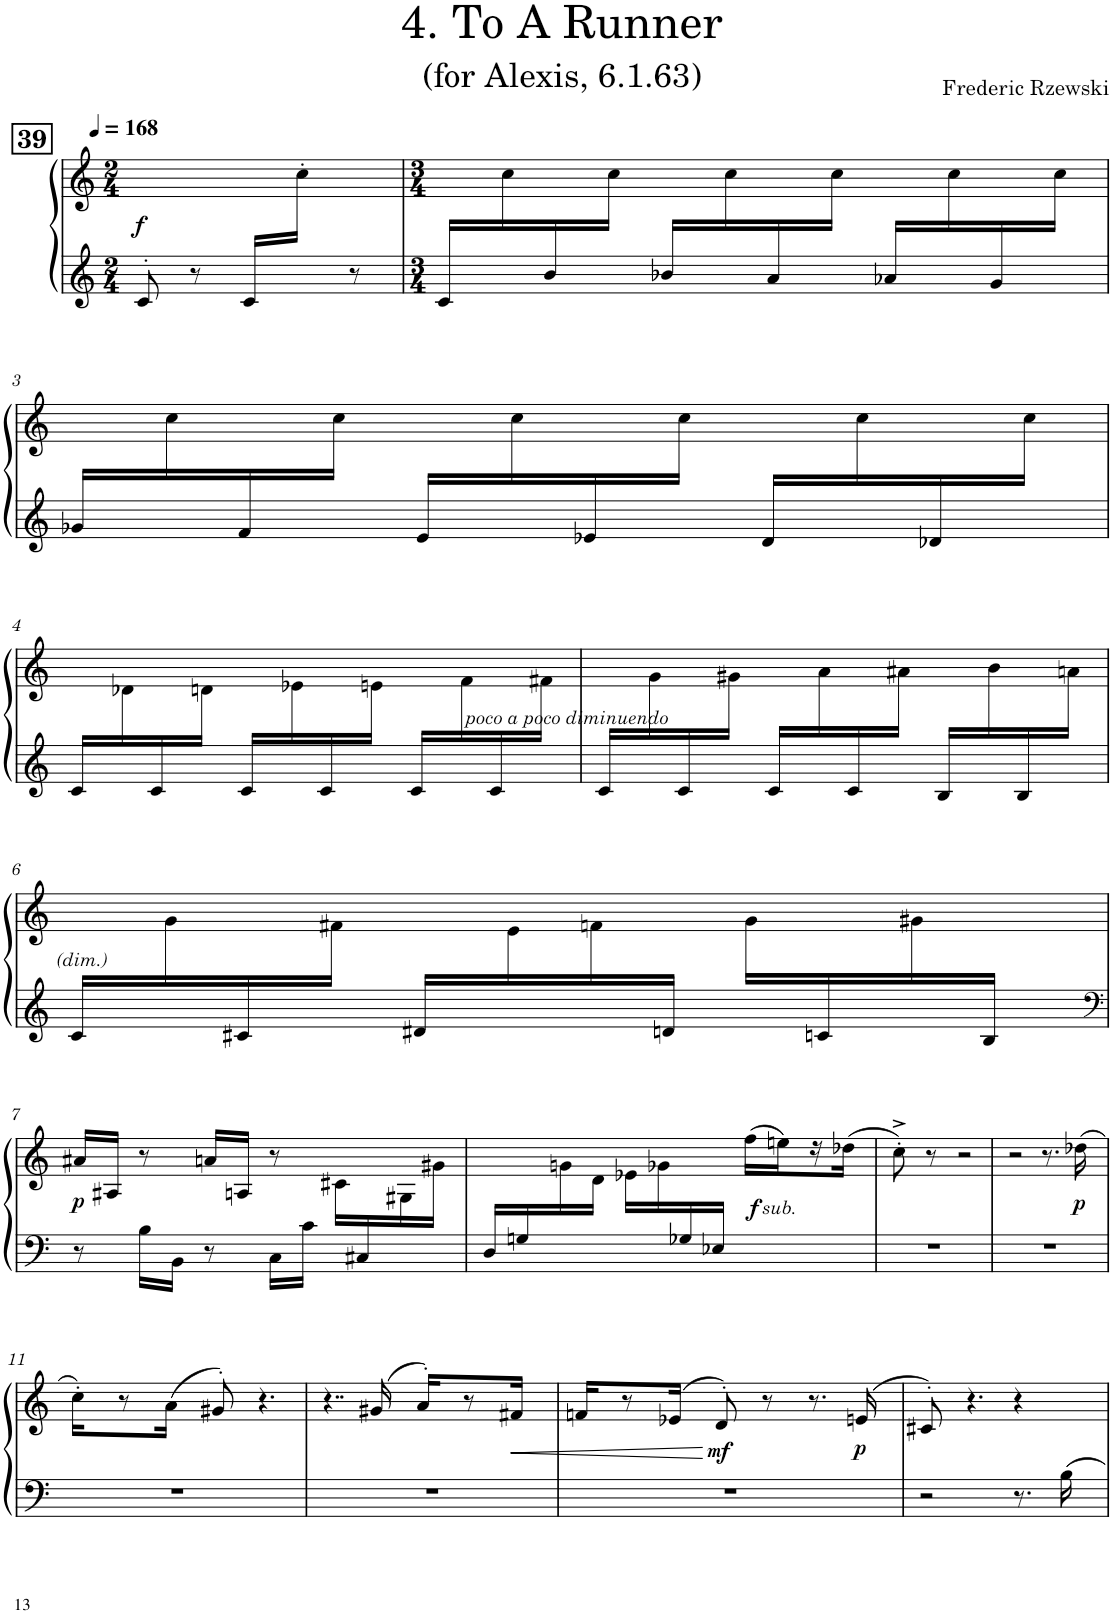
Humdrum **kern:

**kern	**kern	**dynam
*part1	*part1	*part1
*staff2	*staff1	*staff1/2
*I"Piano	*	*
*I'Pno	*	*
!!LO:PB:g=z
*clefG2	*clefG2	*
*k[]	*k[]	*
*M2/4	*M2/4	*
*MM168	*MM168	*
!!LO:REH:place=s1:a:B:cj:fs=14:t=39
=1	=1	=1
*	*^	*
!	!	!	!LO:DY:b
8c'>/	2ryy	16ryy	f
*	*v	*v	*
8r	.	.
16c/LL	.	.
*	*^	*
16ryy	.	16cc'\JJ	.
8r	.	8ryy	.
=2	=2	=2	=2
*M3/4	*M3/4	*	*
16c/LL	2.ryy	16ryy	.
16ryy	.	16cc\	.
16b/	.	16ryy	.
16ryy	.	16cc\JJ	.
16b-X/LL	.	16ryy	.
16ryy	.	16cc\	.
16a/	.	16ryy	.
16ryy	.	16cc\JJ	.
16a-X/LL	.	16ryy	.
16ryy	.	16cc\	.
16g/	.	16ryy	.
16ryy	.	16cc\JJ	.
!!LO:LB:g=z	!!
=3	=3	=3	=3
16g-X/LL	2.ryy	16ryy	.
16ryy	.	16cc\	.
16f/	.	16ryy	.
16ryy	.	16cc\JJ	.
16e/LL	.	16ryy	.
16ryy	.	16cc\	.
16e-X/	.	16ryy	.
16ryy	.	16cc\JJ	.
16d/LL	.	16ryy	.
16ryy	.	16cc\	.
16d-X/	.	16ryy	.
16ryy	.	16cc\JJ	.
!!LO:LB:g=z	!!
=4	=4	=4	=4
16c/LL	2.ryy	16ryy	.
16ryy	.	16d-X\	.
16c/	.	16ryy	.
16ryy	.	16dn\JJ	.
16c/LL	.	16ryy	.
16ryy	.	16e-X\	.
16c/	.	16ryy	.
16ryy	.	16en\JJ	.
16c/LL	.	16ryy	.
!LO:TX:a:i:t=poco a poco diminuendo	!	!	!
16ryy	.	16f\	.
16c/	.	16ryy	.
16ryy	.	16f#X\JJ	.
=5	=5	=5	=5
16c/LL	2.ryy	16ryy	.
16ryy	.	16g\	.
16c/	.	16ryy	.
16ryy	.	16g#X\JJ	.
16c/LL	.	16ryy	.
16ryy	.	16a\	.
16c/	.	16ryy	.
16ryy	.	16a#X\JJ	.
16B/LL	.	16ryy	.
16ryy	.	16b\	.
16B/	.	16ryy	.
16ryy	.	16an\JJ	.
!!LO:LB:g=z	!!
=6	=6	=6	=6
16c/LL	2.ryy	16ryy	.
16ryy	.	16g\	.
16c#X/	.	16ryy	.
16ryy	.	16f#X\JJ	.
16d#X/LL	.	16ryy	.
8ryy	.	16e\	.
.	.	16fn\	.
16dn/JJ	.	16ryy	.
16ryy	.	16g\LL	.
16cn/	.	16ryy	.
16ryy	.	16g#X\	.
16B/JJ	.	16ryy	.
*	*v	*v	*
!!LO:LB:g=z
=7	=7	=7
*clefF4	*	*
*^	*^	*
!	!	!	!	!LO:DY:b
*	*	*v	*v	*
16ryy	8r	16a#X/LL	p
.	.	16A#X/JJ	.
.	16B\LL	8r	.
.	16BB\JJ	.	.
.	8r	16an/LL	.
.	.	16An/JJ	.
.	16C\LL	8r	.
.	16c\JJ	.	.
.	4ryy	16c#X\LL	.
16C#X/	.	16ryy	.
8ryy	.	16G#X\	.
.	.	16g#X\JJ	.
*v	*v	*	*
=8	=8	=8
*	*^	*
16D/LL	2ryy	8ryy	.
16Gn/	.	.	.
4ryy	.	16gn\	.
.	.	16d\JJ	.
.	.	16e-X\LL	.
.	.	16g-X\	.
16G-X/	.	4.ryy	.
16E-X/JJ	.	.	.
!	!	!	!LO:DY:b
!	!	!	!LO:DY:n=1:b
4ryy	(16ff\LL	.	f other-dynamics
.	16een\)	.	.
.	16r	.	.
.	(16dd-X\JL	.	.
*	*v	*v	*
=9	=9	=9
2.r	8cc'^\)	.
.	8r	.
.	2r	.
=10	=10	=10
2.r	2r	.
.	8.r	.
!	!	!LO:DY:b
.	(16dd-X\	p
!!LO:LB:g=z
=11	=11	=11
2.r	16cc'\KL)	.
.	8r	.
.	(16a\Jk	.
.	8g#X'>/)	.
.	4.r	.
=12	=12	=12
2.r	4..r	.
.	(>16g#X/	.
.	16a'>/KL)	.
.	8r	.
!	!	!LO:HP:b
.	16f#X/Jk	<
=13	=13	=13
2.r	16fn/KL	.
.	8r	.
.	(>16e-X/Jk	.
!	!	!LO:DY:n=1:b
.	8d'>/)	[ mf
.	8r	.
.	8.r	.
!	!	!LO:DY:n=2:b
.	(>16en/	p
=14	=14	=14
2r	8c#X'>/)	.
.	4.r	.
8.r	4r	.
16B\	.	.
=	=	=
*-	*-	*-
